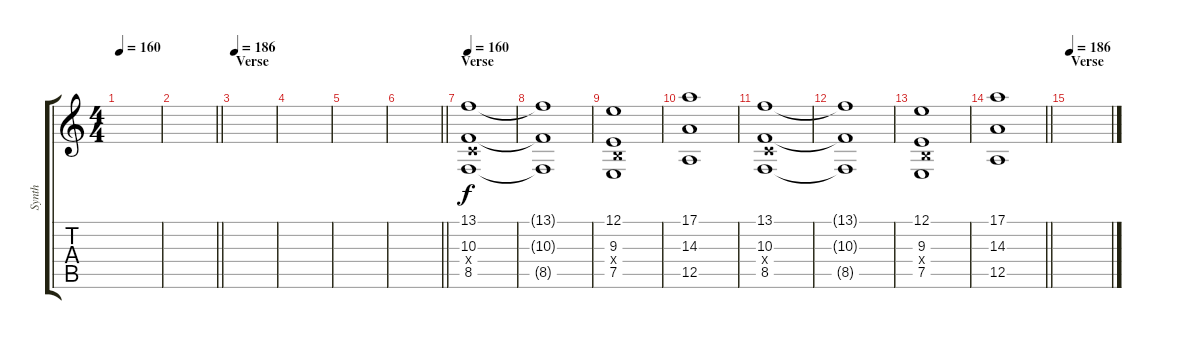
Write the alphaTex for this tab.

\track ("Synth" "Synth") {instrument choiraahs}
\staff {score tabs}
\tuning (E4 B3 G3 D3 A2 D2) {hide}
\ts (4 4)
\tempo 160
\clef g2
\ks c
|
\barLineRight lightlight
|
\section ("" "Verse")
\tempo 186
|
|
|
\barLineRight lightlight
|
\section ("" "Verse")
\tempo 160
(13.1 10.3 10.4{x} 8.5).1 |
(13.1{t} 10.3{t} 8.5{t}).1 |
(12.1 9.3 9.4{x} 7.5).1 |
(17.1 14.3 12.5).1 |
(13.1 10.3 10.4{x} 8.5).1 |
(13.1{t} 10.3{t} 8.5{t}).1 |
(12.1 9.3 9.4{x} 7.5).1 |
\barLineRight lightlight
(17.1 14.3 12.5).1 |
\section ("" "Verse")
\tempo 186
